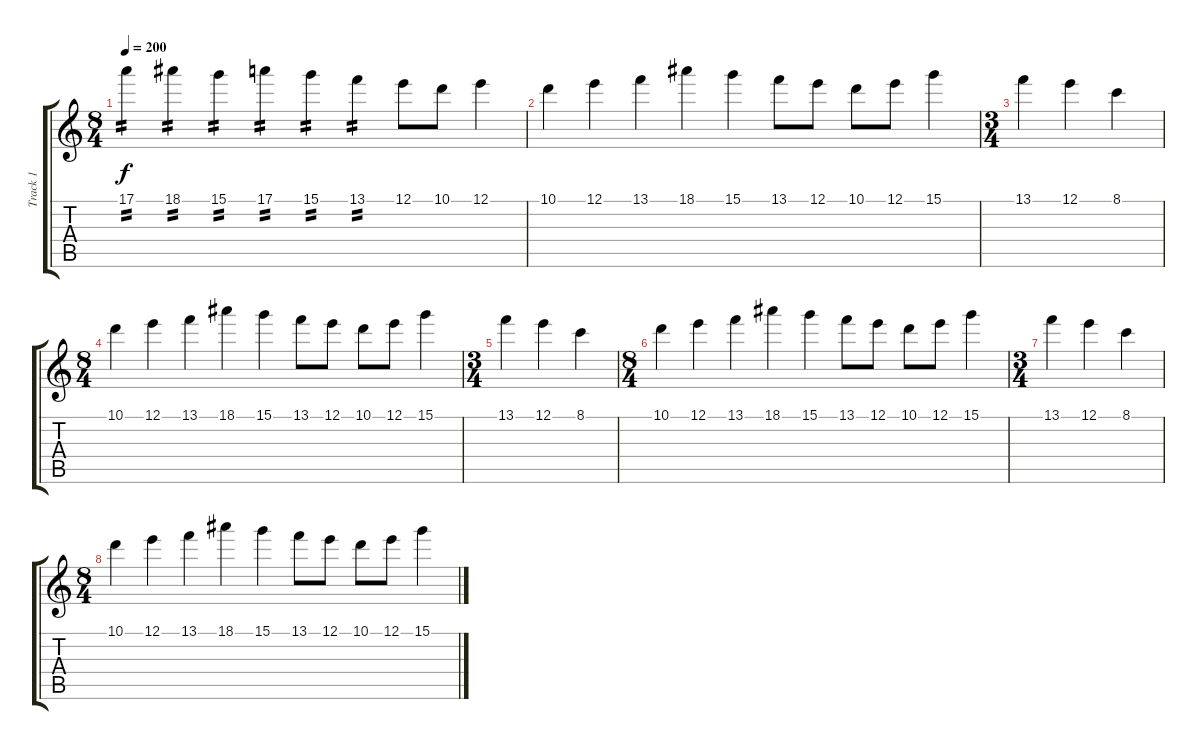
\track ("Track 1" "Track 1") {instrument distortionguitar}
\staff {score tabs}
\tuning (E4 B3 G3 D3 A2 E2) {hide}
\ts (8 4)
\tempo 200
\clef g2
\ks c
17.1.4{tp 2 dy f} 18.1.4{tp 2} 15.1.4{tp 2} 17.1.4{tp 2} 15.1.4{tp 2} 13.1.4{tp 2} 12.1.8 10.1.8 12.1.4 |
10.1.4 12.1.4 13.1.4 18.1.4 15.1.4 13.1.8 12.1.8 10.1.8 12.1.8 15.1.4 |
\ts (3 4)
13.1.4 12.1.4 8.1.4 |
\ts (8 4)
10.1.4 12.1.4 13.1.4 18.1.4 15.1.4 13.1.8 12.1.8 10.1.8 12.1.8 15.1.4 |
\ts (3 4)
13.1.4 12.1.4 8.1.4 |
\ts (8 4)
10.1.4 12.1.4 13.1.4 18.1.4 15.1.4 13.1.8 12.1.8 10.1.8 12.1.8 15.1.4 |
\ts (3 4)
13.1.4 12.1.4 8.1.4 |
\ts (8 4)
10.1.4 12.1.4 13.1.4 18.1.4 15.1.4 13.1.8 12.1.8 10.1.8 12.1.8 15.1.4
